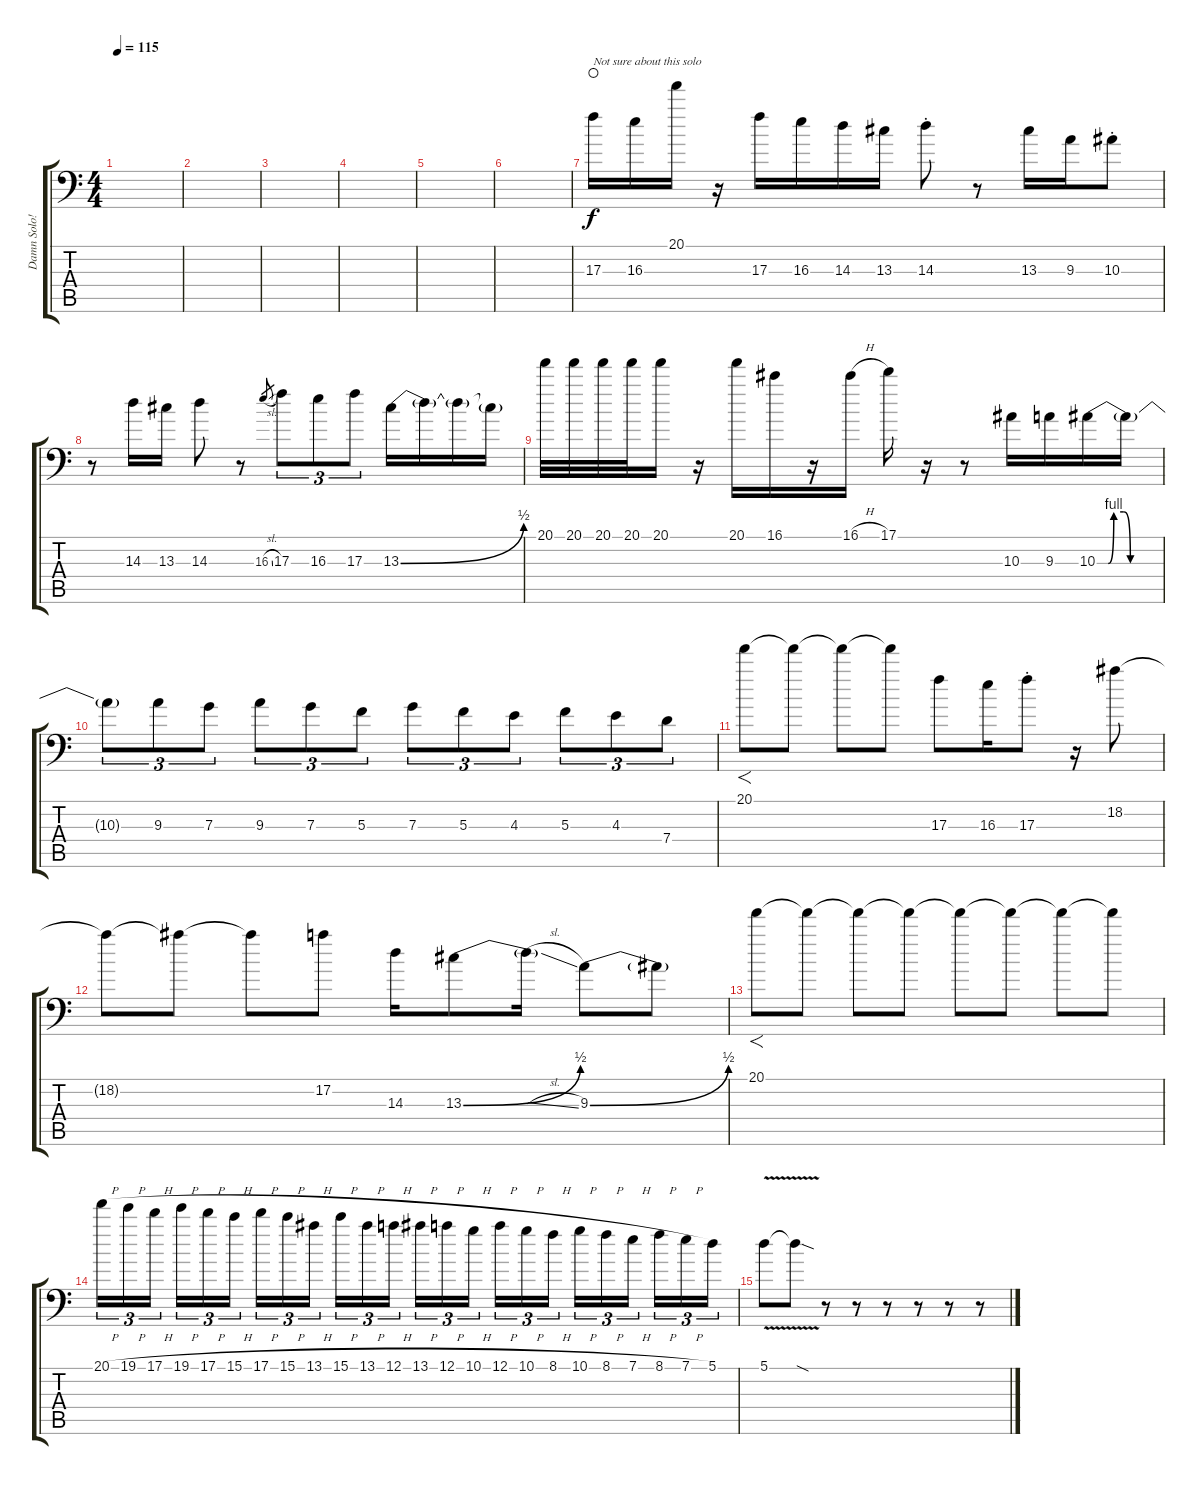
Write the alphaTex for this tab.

\track ("Damn Solo!" "Damn Solo!") {instrument distortionguitar}
\staff {score tabs}
\tuning (A3 E3 C3 G2 D2 G1) {hide}
\ts (4 4)
\tempo 115
\clef f4
\ks c
|
|
|
|
|
|
17.3.16{txt "Not sure about this solo" waho} 16.3.16 20.1.16 r.16 17.3.16 16.3.16 14.3.16 13.3.16 14.3{st}.8 r.8 13.3.16 9.3.16 10.3{st}.8 |
r.8 14.3.16 13.3.16 14.3.8 r.8 16.3{sl}.8{gr} 17.3.8{tu (3 2)} 16.3.8{tu (3 2)} 17.3.8{tu (3 2)} 13.3{be (bend 0 0 60 2)}.16 13.3{t}.16 13.3{t}.16 13.3{t}.16 |
20.1.32 20.1.32 20.1.32 20.1.32 20.1.16 r.16 20.1.16 16.1.16 r.16 16.1{h}.16 17.1.16 r.16 r.8 10.3.16 9.3.16 10.3{be (custom 0 0 10 0 15 4 24 4 30 0 60 0)}.16 10.3{t}.16 |
10.3{t}.8{tu (3 2)} 9.3.8{tu (3 2)} 7.3.8{tu (3 2)} 9.3.8{tu (3 2)} 7.3.8{tu (3 2)} 5.3.8{tu (3 2)} 7.3.8{tu (3 2)} 5.3.8{tu (3 2)} 4.3.8{tu (3 2)} 5.3.8{tu (3 2)} 4.3.8{tu (3 2)} 7.4.8{tu (3 2)} |
20.1.8{f} 20.1{t}.8 20.1{t}.8 20.1{t}.8 17.3.8 16.3.16 17.3{st}.8 r.16 18.2.8 |
18.2{t}.8 18.2{t}.8 18.2{t}.8 17.2.8 14.3.16 13.3{be (bend 0 0 60 2)}.8 13.3{sl t}.16 9.3{be (bend 0 0 60 2)}.8 9.3{t}.8 |
20.1.8{f} 20.1{t}.8 20.1{t}.8 20.1{t}.8 20.1{t}.8 20.1{t}.8 20.1{t}.8 20.1{t}.8 |
20.1{h}.16{tu (3 2)} 19.1{h}.16{tu (3 2)} 17.1{h}.16{tu (3 2) beam splitsecondary} 19.1{h}.16{tu (3 2)} 17.1{h}.16{tu (3 2)} 15.1{h}.16{tu (3 2)} 17.1{h}.16{tu (3 2)} 15.1{h}.16{tu (3 2)} 13.1{h}.16{tu (3 2) beam splitsecondary} 15.1{h}.16{tu (3 2)} 13.1{h}.16{tu (3 2)} 12.1{h}.16{tu (3 2)} 13.1{h}.16{tu (3 2)} 12.1{h}.16{tu (3 2)} 10.1{h}.16{tu (3 2) beam splitsecondary} 12.1{h}.16{tu (3 2)} 10.1{h}.16{tu (3 2)} 8.1{h}.16{tu (3 2)} 10.1{h}.16{tu (3 2)} 8.1{h}.16{tu (3 2)} 7.1{h}.16{tu (3 2) beam splitsecondary} 8.1{h}.16{tu (3 2)} 7.1{h}.16{tu (3 2)} 5.1.16{tu (3 2)} |
5.1{v}.8 5.1{sod t}.8 r.8 r.8 r.8 r.8 r.8 r.8
